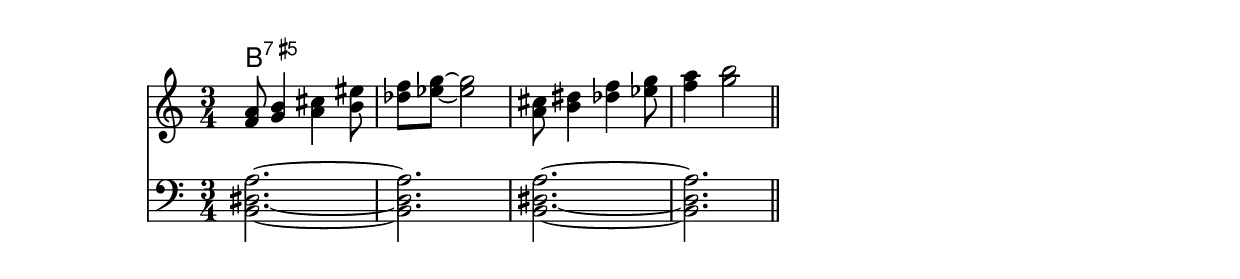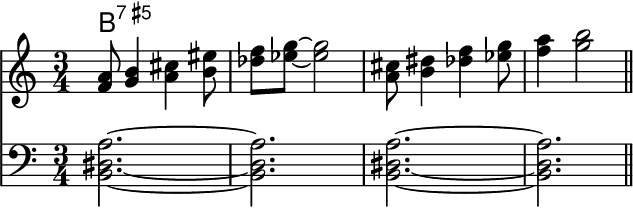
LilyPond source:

\version "2.24.4"
\language "english"
#(ly:set-option 'crop #t)
\score {
  \midi {
    \tempo 4=120
  }
  \layout {
    \context {
      \Score
      \omit BarNumber
    }
  }
  {
    <<
    \chords {
      \set noChordSymbol = ""
      \set minorChordModifier = \markup { "-" }
      \skip \pppp % to prevent named chords sounding
      b1:aug7
    }
    \new Staff {
      \key c \major
      \numericTimeSignature
      \time 3/4
      \clef treble {
        \relative {
          \skip \f % spacer to set voice volume
          <f' a>8 <g b>4 <a cs>4 <b es>8 |
          <df f>8 <ef g>8~ <ef g>2 |
          <a, cs>8 <b ds>4 <df f>4 <ef g>8 |
          <f a>4 <g b>2 |
          \bar "||"
        }
      }
    }
    \new Staff {
      \clef bass {
        {
          \skip \ff
          <b, ds a>2.~ |
          <b, ds a>2. |
          <b, ds a>2.~ |
          <b, ds a>2. |
          \bar "||"
        }
      }
    }
    >>
  }
}
